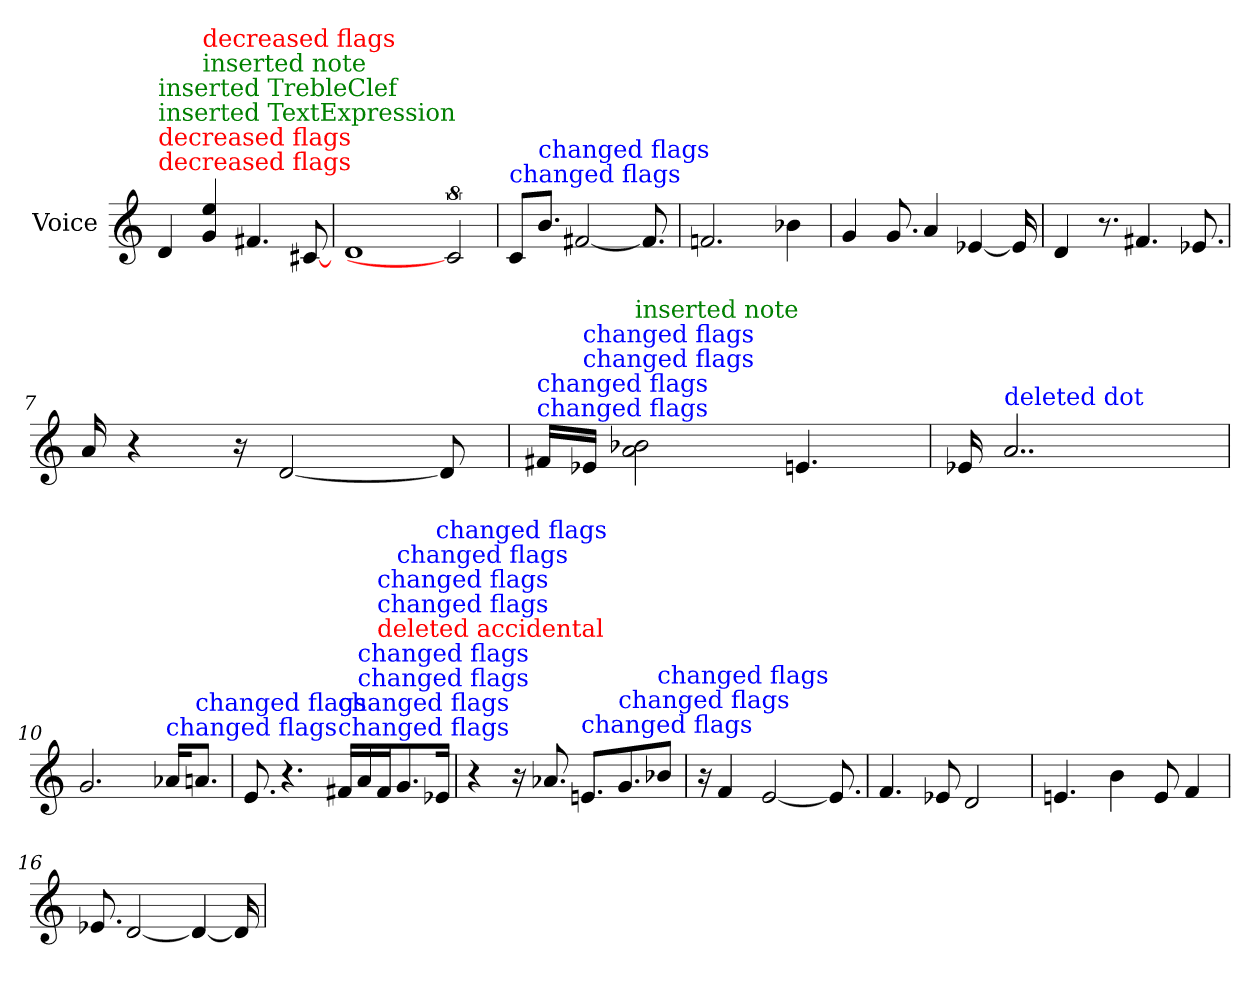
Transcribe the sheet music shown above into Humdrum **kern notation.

**kern
*part1
*staff1
*I"Voice
*I'Voice
*clefG2
=1
!LO:TX:color=#FF0000:t=decreased flags
!LO:TX:color=#FF0000:t=decreased flags
!LO:TX:color=#008000:t=inserted TextExpression
!LO:TX:color=#008000:t=inserted TrebleClef
4di/
!LO:TX:color=#008000:t=inserted note
!LO:TX:color=#FF0000:t=decreased flags
4gi/ 4eei/
4.f#X/
[8c#X/
=2
1d
16%5c#/]
=3
!LO:TX:color=#0000FF:t=changed flags
8cj/L
!LO:TX:color=#0000FF:t=changed flags
8.bj/J
[<2f#X/
8.f#/]
=4
2.fn/
4b-X\
=5
4g/
8.g/
4a/
[<4e-X/
16e-/]
=6
4d/
8.r
4.f#X/
8.e-X/
=7
16a/
4r
16ra
[<2d/
8d/]
=8
!LO:TX:color=#0000FF:t=changed flags
!LO:TX:color=#0000FF:t=changed flags
16f#Xj/LL
!LO:TX:color=#0000FF:t=changed flags
!LO:TX:color=#0000FF:t=changed flags
16e-Xj/JJ
!LO:TX:color=#008000:t=inserted note
2aZ\ 2b-X\
4.en/
!!LO:LB:g=z
=9
16e-X/
!LO:TX:color=#0000FF:t=deleted dot
2..aj/
=10
2.g/
!LO:TX:color=#0000FF:t=changed flags
16a-Xj/KL
!LO:TX:color=#0000FF:t=changed flags
8.anj/J
=11
8.e/
4.r
!LO:TX:color=#0000FF:t=changed flags
!LO:TX:color=#0000FF:t=changed flags
16f#Xj/LL
!LO:TX:color=#0000FF:t=changed flags
!LO:TX:color=#0000FF:t=changed flags
16aj/
!LO:TX:color=#FF0000:t=deleted accidental
!LO:TX:color=#0000FF:t=changed flags
!LO:TX:color=#0000FF:t=changed flags
16f#j/J
!LO:TX:color=#0000FF:t=changed flags
8.gj/
!LO:TX:color=#0000FF:t=changed flags
16e-Xj/Jk
=12
4r
16ra
8.a-X/
!LO:TX:color=#0000FF:t=changed flags
8.enj/L
!LO:TX:color=#0000FF:t=changed flags
8.gj/
!LO:TX:color=#0000FF:t=changed flags
8b-Xj/J
=13
16ra
4f/
[<2e/
8.e/]
=14
4.f/
8e-X/
2d/
=15
4.en/
4b\
8e/
4f/
!!LO:LB:g=z
=16
8.e-X/
[<2d/
4d/_
16d/]
=
*-
